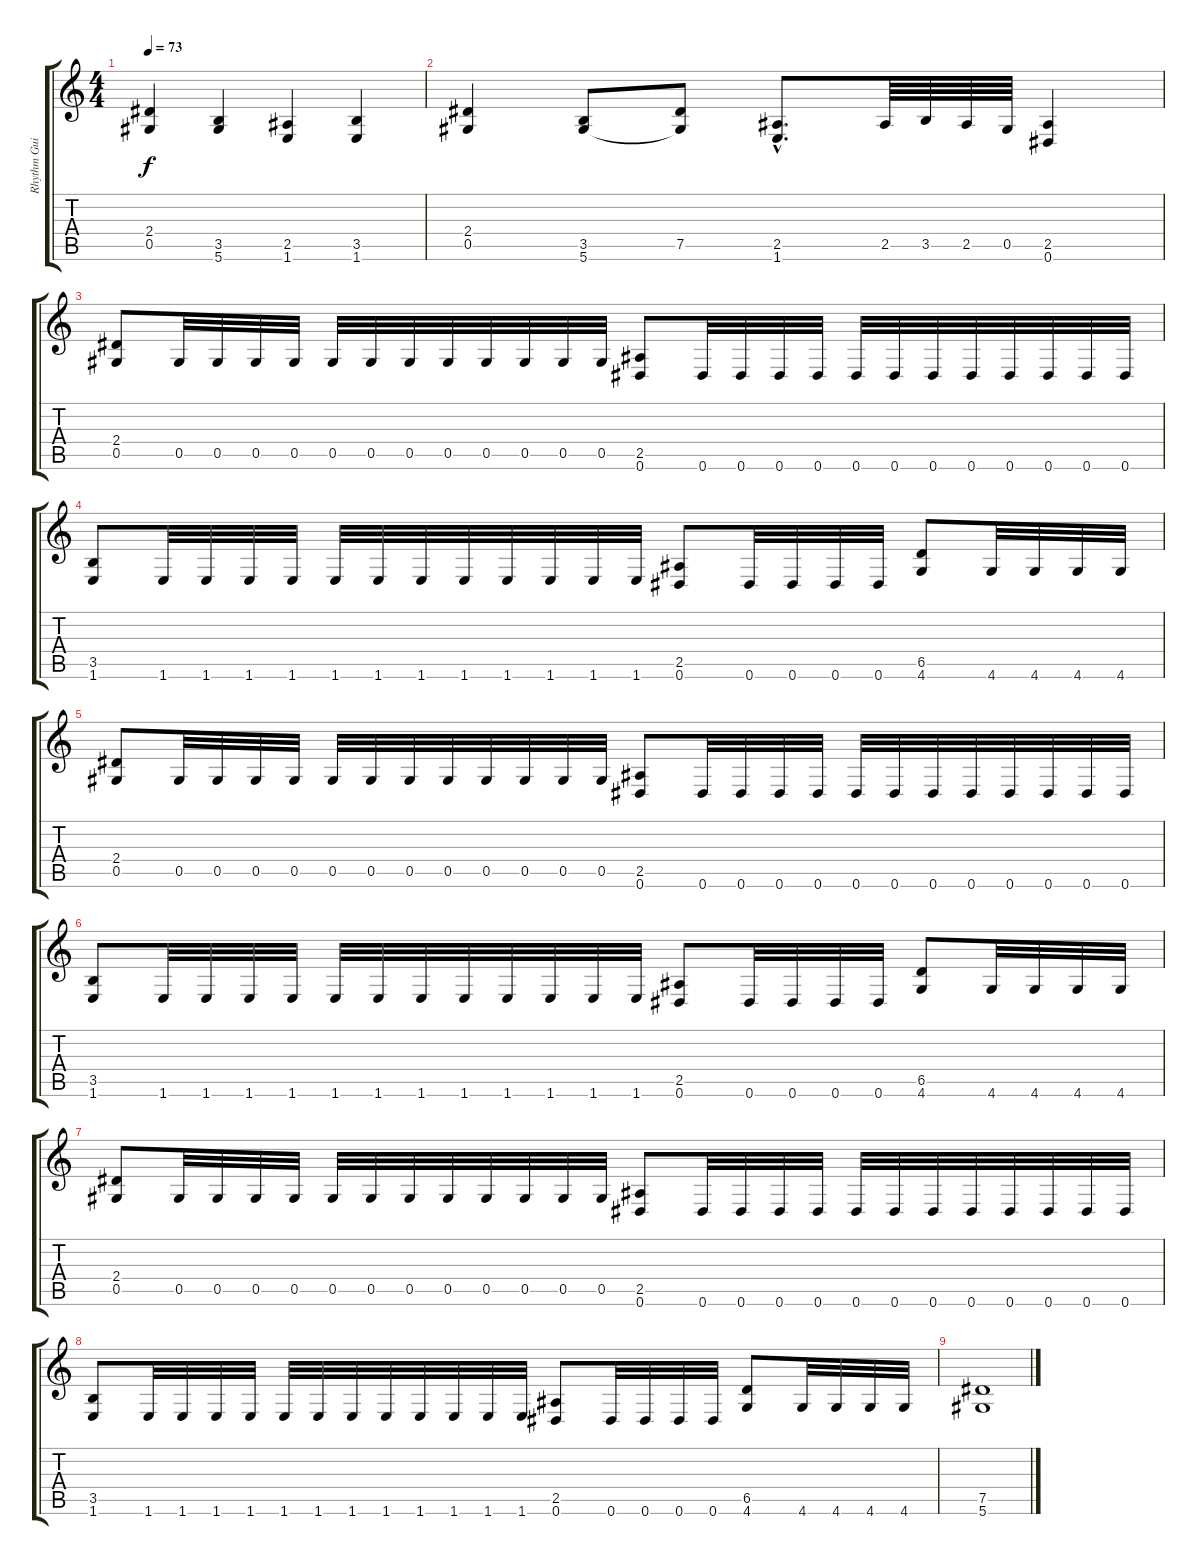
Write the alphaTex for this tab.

\track ("Rhythm Guitar" "Rhythm Gui") {instrument distortionguitar}
\staff {score tabs}
\tuning (Eb4 Bb3 Gb3 Db3 Ab2 Eb2) {hide}
\ts (4 4)
\tempo 73
\clef g2
\ks c
(2.4 0.5).4{dy f} (3.5 5.6).4 (2.5 1.6).4 (3.5 1.6).4 |
(2.4 0.5).4 (3.5 5.6).8 (7.5 5.6{t}).8 (2.5{hac} 1.6{hac}).8{d} 2.5.64 3.5.64 2.5.64 0.5.64 (2.5 0.6).4 |
(2.4 0.5).8 0.5.32 0.5.32 0.5.32 0.5.32 0.5.32 0.5.32 0.5.32 0.5.32 0.5.32 0.5.32 0.5.32 0.5.32 (2.5 0.6).8 0.6.32 0.6.32 0.6.32 0.6.32 0.6.32 0.6.32 0.6.32 0.6.32 0.6.32 0.6.32 0.6.32 0.6.32 |
(3.5 1.6).8 1.6.32 1.6.32 1.6.32 1.6.32 1.6.32 1.6.32 1.6.32 1.6.32 1.6.32 1.6.32 1.6.32 1.6.32 (2.5 0.6).8 0.6.32 0.6.32 0.6.32 0.6.32 (6.5 4.6).8 4.6.32 4.6.32 4.6.32 4.6.32 |
(2.4 0.5).8 0.5.32 0.5.32 0.5.32 0.5.32 0.5.32 0.5.32 0.5.32 0.5.32 0.5.32 0.5.32 0.5.32 0.5.32 (2.5 0.6).8 0.6.32 0.6.32 0.6.32 0.6.32 0.6.32 0.6.32 0.6.32 0.6.32 0.6.32 0.6.32 0.6.32 0.6.32 |
(3.5 1.6).8 1.6.32 1.6.32 1.6.32 1.6.32 1.6.32 1.6.32 1.6.32 1.6.32 1.6.32 1.6.32 1.6.32 1.6.32 (2.5 0.6).8 0.6.32 0.6.32 0.6.32 0.6.32 (6.5 4.6).8 4.6.32 4.6.32 4.6.32 4.6.32 |
(2.4 0.5).8 0.5.32 0.5.32 0.5.32 0.5.32 0.5.32 0.5.32 0.5.32 0.5.32 0.5.32 0.5.32 0.5.32 0.5.32 (2.5 0.6).8 0.6.32 0.6.32 0.6.32 0.6.32 0.6.32 0.6.32 0.6.32 0.6.32 0.6.32 0.6.32 0.6.32 0.6.32 |
(3.5 1.6).8 1.6.32 1.6.32 1.6.32 1.6.32 1.6.32 1.6.32 1.6.32 1.6.32 1.6.32 1.6.32 1.6.32 1.6.32 (2.5 0.6).8 0.6.32 0.6.32 0.6.32 0.6.32 (6.5 4.6).8 4.6.32 4.6.32 4.6.32 4.6.32 |
(7.5 5.6).1
